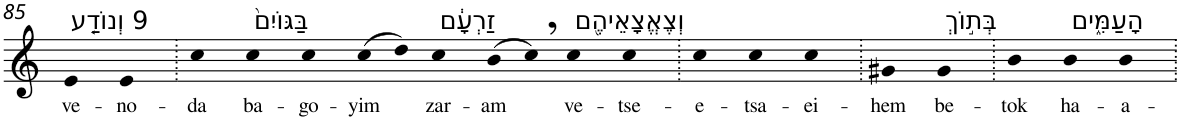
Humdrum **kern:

**kern	**text
*part1	*part1
*staff1	*staff1
*I"Piano	*
*I'Pno	*
!!LO:PB:g=z
*clefG2	*
*k[]	*
=85	=85
!LO:TX:a:t=9 וְנוֹדַ֤ע	!
!	!LO:LY:b
4e	ve-
!	!LO:LY:b
4e	-no-
=86.	=86.
!	!LO:LY:b
4cc	-da
!LO:TX:a:t=בַּגּוֹיִם֙	!
!	!LO:LY:b
4cc	ba-
!	!LO:LY:b
4cc	-go-
!	!LO:LY:b
(8cc	-yim
8dd)	.
!LO:TX:a:t=זַרְעָ֔ם	!
!	!LO:LY:b
4cc	zar-
!	!LO:LY:b
(8b	-am
8cc,)	.
!LO:TX:a:t=וְצֶאֱצָאֵיהֶ֖ם	!
!	!LO:LY:b
4cc	ve-
!	!LO:LY:b
4cc	-tse-
=87.	=87.
!	!LO:LY:b
4cc	-e-
!	!LO:LY:b
4cc	-tsa-
!	!LO:LY:b
4cc	-ei-
=88.	=88.
!	!LO:LY:b
4g#X	-hem
!LO:TX:a:t=בְּת֣וֹךְ	!
!	!LO:LY:b
4g#	be-
=89.	=89.
!	!LO:LY:b
4b	-tok
!LO:TX:a:t=הָעַמִּ֑ים	!
!	!LO:LY:b
4b	ha-
!	!LO:LY:b
4b	-a-
=.	=.
*-	*-
